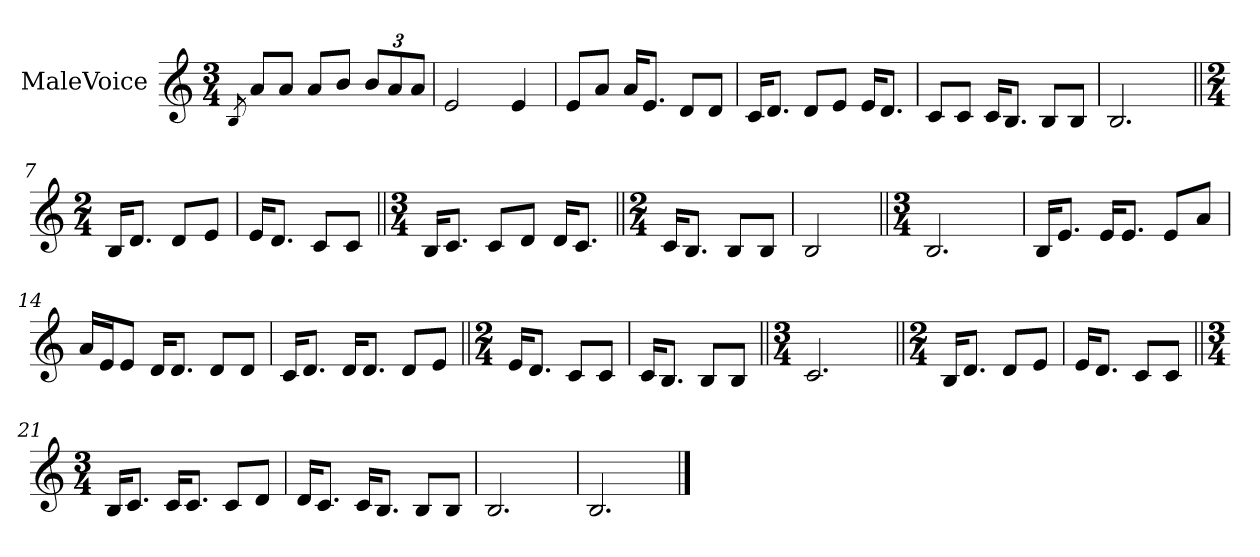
**kern
*part1
*staff1
*I"MaleVoice
*clefG2
*M3/4
*MM60
=1
8qB
8a/L
8a/J
8a/L
8b/J
12b/L
12a/
12a/J
=2
2e
4e
=3
8e/L
8a/J
16a/KL
8.e/J
8d/L
8d/J
=4
16c/KL
8.d/J
8d/L
8e/J
16e/KL
8.d/J
=5
8c/L
8c/J
16c/KL
8.B/J
8B/L
8B/J
=6
2.B
=7||
*M2/4
16B/KL
8.d/J
8d/L
8e/J
=8
16e/KL
8.d/J
8c/L
8c/J
=9||
*M3/4
16B/KL
8.c/J
8c/L
8d/J
16d/KL
8.c/J
=10||
*M2/4
16c/KL
8.B/J
8B/L
8B/J
=11
2B
=12||
*M3/4
2.B
=13
16B/KL
8.e/J
16e/KL
8.e/J
8e/L
8a/J
=14
16a/LL
16e/J
8e/J
16d/KL
8.d/J
8d/L
8d/J
=15
16c/KL
8.d/J
16d/KL
8.d/J
8d/L
8e/J
=16||
*M2/4
16e/KL
8.d/J
8c/L
8c/J
=17
16c/KL
8.B/J
8B/L
8B/J
=18||
*M3/4
2.c
=19||
*M2/4
16B/KL
8.d/J
8d/L
8e/J
=20
16e/KL
8.d/J
8c/L
8c/J
=21||
*M3/4
16B/KL
8.c/J
16c/KL
8.c/J
8c/L
8d/J
=22
16d/KL
8.c/J
16c/KL
8.B/J
8B/L
8B/J
=23
2.B
=24
2.B
==
*-
